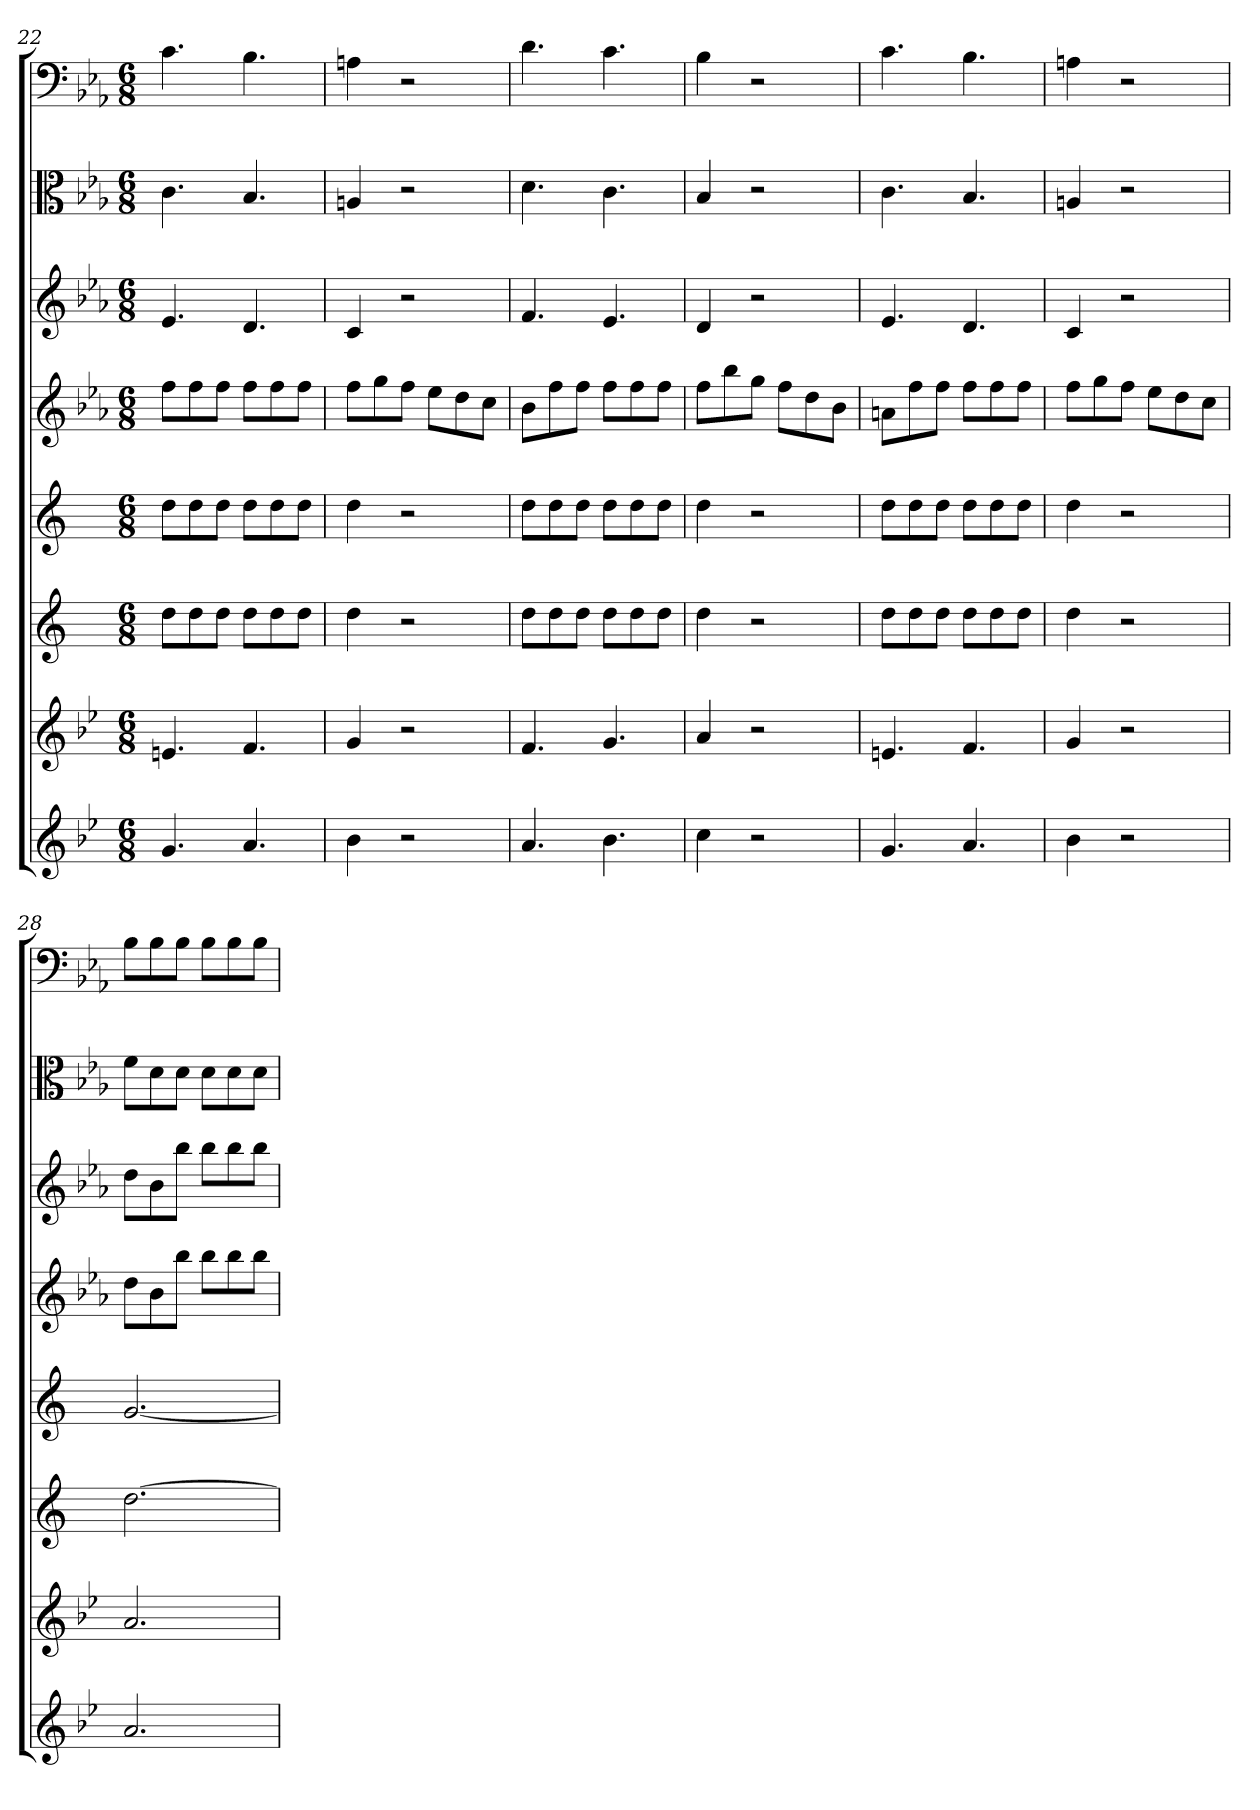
**kern	**kern	**kern	**kern	**kern	**kern	**kern	**kern
*part8	*part7	*part6	*part5	*part4	*part3	*part2	*part1
*staff8	*staff7	*staff6	*staff5	*staff4	*staff3	*staff2	*staff1
*	*	*	*	*	*	*clefC3	*clefF4
*k[b-e-]	*k[b-e-]	*k[]	*k[]	*k[b-e-a-]	*k[b-e-a-]	*k[b-e-a-]	*k[b-e-a-]
*M6/8	*M6/8	*M6/8	*M6/8	*M6/8	*M6/8	*M6/8	*M6/8
=22	=22	=22	=22	=22	=22	=22	=22
4.g	4.en	8ddL	8ddL	8ffL	4.e-	4.c	4.c
.	.	8dd	8dd	8ff	.	.	.
.	.	8ddJ	8ddJ	8ffJ	.	.	.
4.a	4.f	8ddL	8ddL	8ffL	4.d	4.B-	4.B-
.	.	8dd	8dd	8ff	.	.	.
.	.	8ddJ	8ddJ	8ffJ	.	.	.
=23	=23	=23	=23	=23	=23	=23	=23
4b-	4g	4dd	4dd	8ffL	4c	4An	4An
.	.	.	.	8gg	.	.	.
2r	2r	2r	2r	8ffJ	2r	2r	2r
.	.	.	.	8ee-L	.	.	.
.	.	.	.	8dd	.	.	.
.	.	.	.	8ccJ	.	.	.
=24	=24	=24	=24	=24	=24	=24	=24
4.a	4.f	8ddL	8ddL	8b-L	4.f	4.d	4.d
.	.	8dd	8dd	8ff	.	.	.
.	.	8ddJ	8ddJ	8ffJ	.	.	.
4.b-	4.g	8ddL	8ddL	8ffL	4.e-	4.c	4.c
.	.	8dd	8dd	8ff	.	.	.
.	.	8ddJ	8ddJ	8ffJ	.	.	.
=25	=25	=25	=25	=25	=25	=25	=25
4cc	4a	4dd	4dd	8ffL	4d	4B-	4B-
.	.	.	.	8bb-	.	.	.
2r	2r	2r	2r	8ggJ	2r	2r	2r
.	.	.	.	8ffL	.	.	.
.	.	.	.	8dd	.	.	.
.	.	.	.	8b-J	.	.	.
=26	=26	=26	=26	=26	=26	=26	=26
4.g	4.en	8ddL	8ddL	8anL	4.e-	4.c	4.c
.	.	8dd	8dd	8ff	.	.	.
.	.	8ddJ	8ddJ	8ffJ	.	.	.
4.a	4.f	8ddL	8ddL	8ffL	4.d	4.B-	4.B-
.	.	8dd	8dd	8ff	.	.	.
.	.	8ddJ	8ddJ	8ffJ	.	.	.
=27	=27	=27	=27	=27	=27	=27	=27
4b-	4g	4dd	4dd	8ffL	4c	4An	4An
.	.	.	.	8gg	.	.	.
2r	2r	2r	2r	8ffJ	2r	2r	2r
.	.	.	.	8ee-L	.	.	.
.	.	.	.	8dd	.	.	.
.	.	.	.	8ccJ	.	.	.
=28	=28	=28	=28	=28	=28	=28	=28
2.a	2.a	[2.dd	[2.g	8ddL	8ddL	8f\L	8B-\L
.	.	.	.	8b-	8b-	8d\	8B-\
.	.	.	.	8bb-J	8bb-J	8d\J	8B-\J
.	.	.	.	8bb-L	8bb-L	8d\L	8B-\L
.	.	.	.	8bb-	8bb-	8d\	8B-\
.	.	.	.	8bb-J	8bb-J	8d\J	8B-\J
=	=	=	=	=	=	=	=
*-	*-	*-	*-	*-	*-	*-	*-
